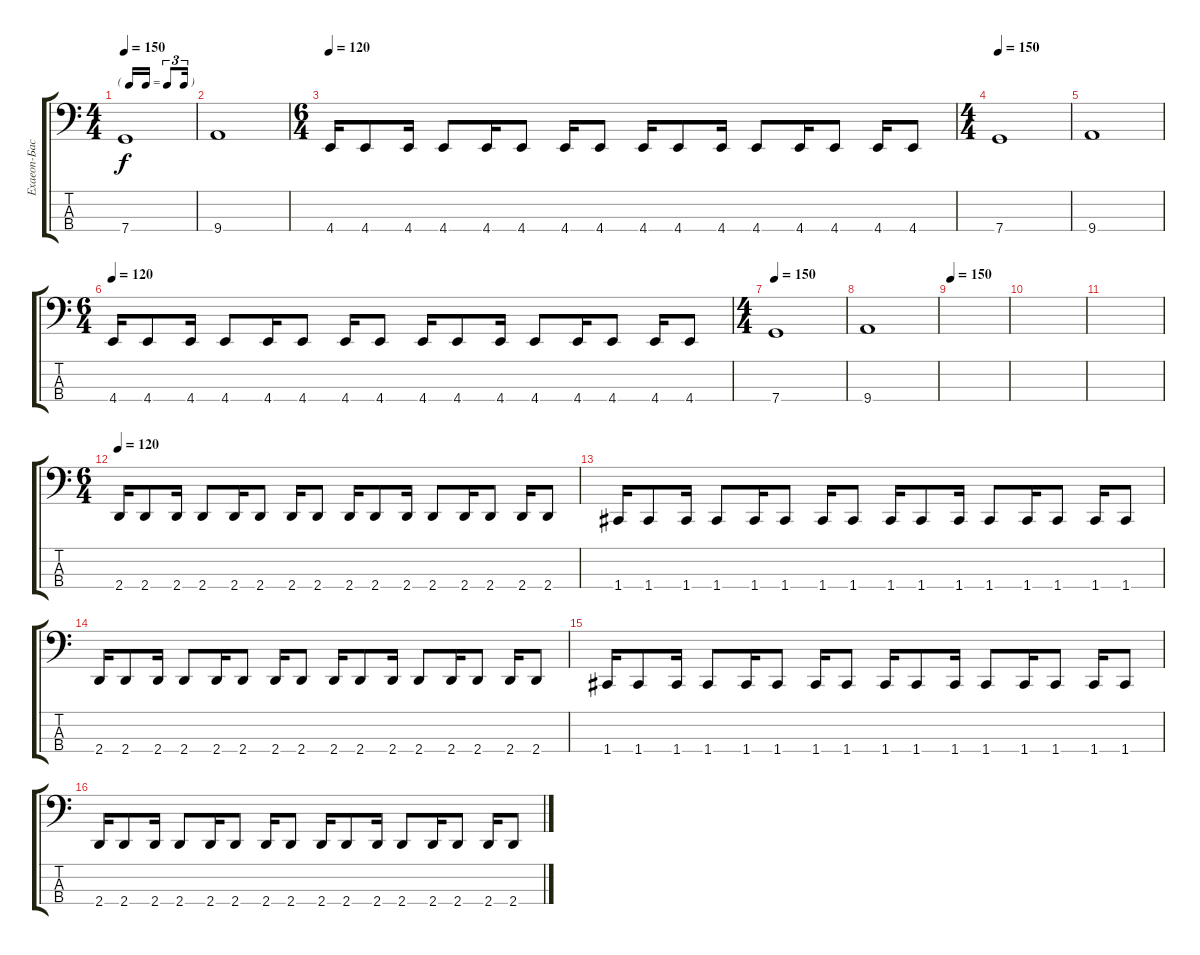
\track ("Exaeon-Бас" "Exaeon-Бас") {instrument electricbassfinger}
\staff {score tabs}
\tuning (F2 C2 G1 C1) {hide}
\ts (4 4)
\tf triplet16th
\tempo 150
\clef f4
\ks c
7.4.1{dy f} |
9.4.1 |
\ts (6 4)
\tempo 120
4.4.16 4.4.8 4.4.16 4.4.8 4.4.16 4.4.8 4.4.16 4.4.8 4.4.16 4.4.8 4.4.16 4.4.8 4.4.16 4.4.8 4.4.16 4.4.8 |
\ts (4 4)
\tempo 150
7.4.1 |
9.4.1 |
\ts (6 4)
\tempo 120
4.4.16 4.4.8 4.4.16 4.4.8 4.4.16 4.4.8 4.4.16 4.4.8 4.4.16 4.4.8 4.4.16 4.4.8 4.4.16 4.4.8 4.4.16 4.4.8 |
\ts (4 4)
\tempo 150
7.4.1 |
9.4.1 |
\tempo 150
|
|
|
\ts (6 4)
\tempo 120
2.4.16 2.4.8 2.4.16 2.4.8 2.4.16 2.4.8 2.4.16 2.4.8 2.4.16 2.4.8 2.4.16 2.4.8 2.4.16 2.4.8 2.4.16 2.4.8 |
1.4.16 1.4.8 1.4.16 1.4.8 1.4.16 1.4.8 1.4.16 1.4.8 1.4.16 1.4.8 1.4.16 1.4.8 1.4.16 1.4.8 1.4.16 1.4.8 |
2.4.16 2.4.8 2.4.16 2.4.8 2.4.16 2.4.8 2.4.16 2.4.8 2.4.16 2.4.8 2.4.16 2.4.8 2.4.16 2.4.8 2.4.16 2.4.8 |
1.4.16 1.4.8 1.4.16 1.4.8 1.4.16 1.4.8 1.4.16 1.4.8 1.4.16 1.4.8 1.4.16 1.4.8 1.4.16 1.4.8 1.4.16 1.4.8 |
2.4.16 2.4.8 2.4.16 2.4.8 2.4.16 2.4.8 2.4.16 2.4.8 2.4.16 2.4.8 2.4.16 2.4.8 2.4.16 2.4.8 2.4.16 2.4.8
